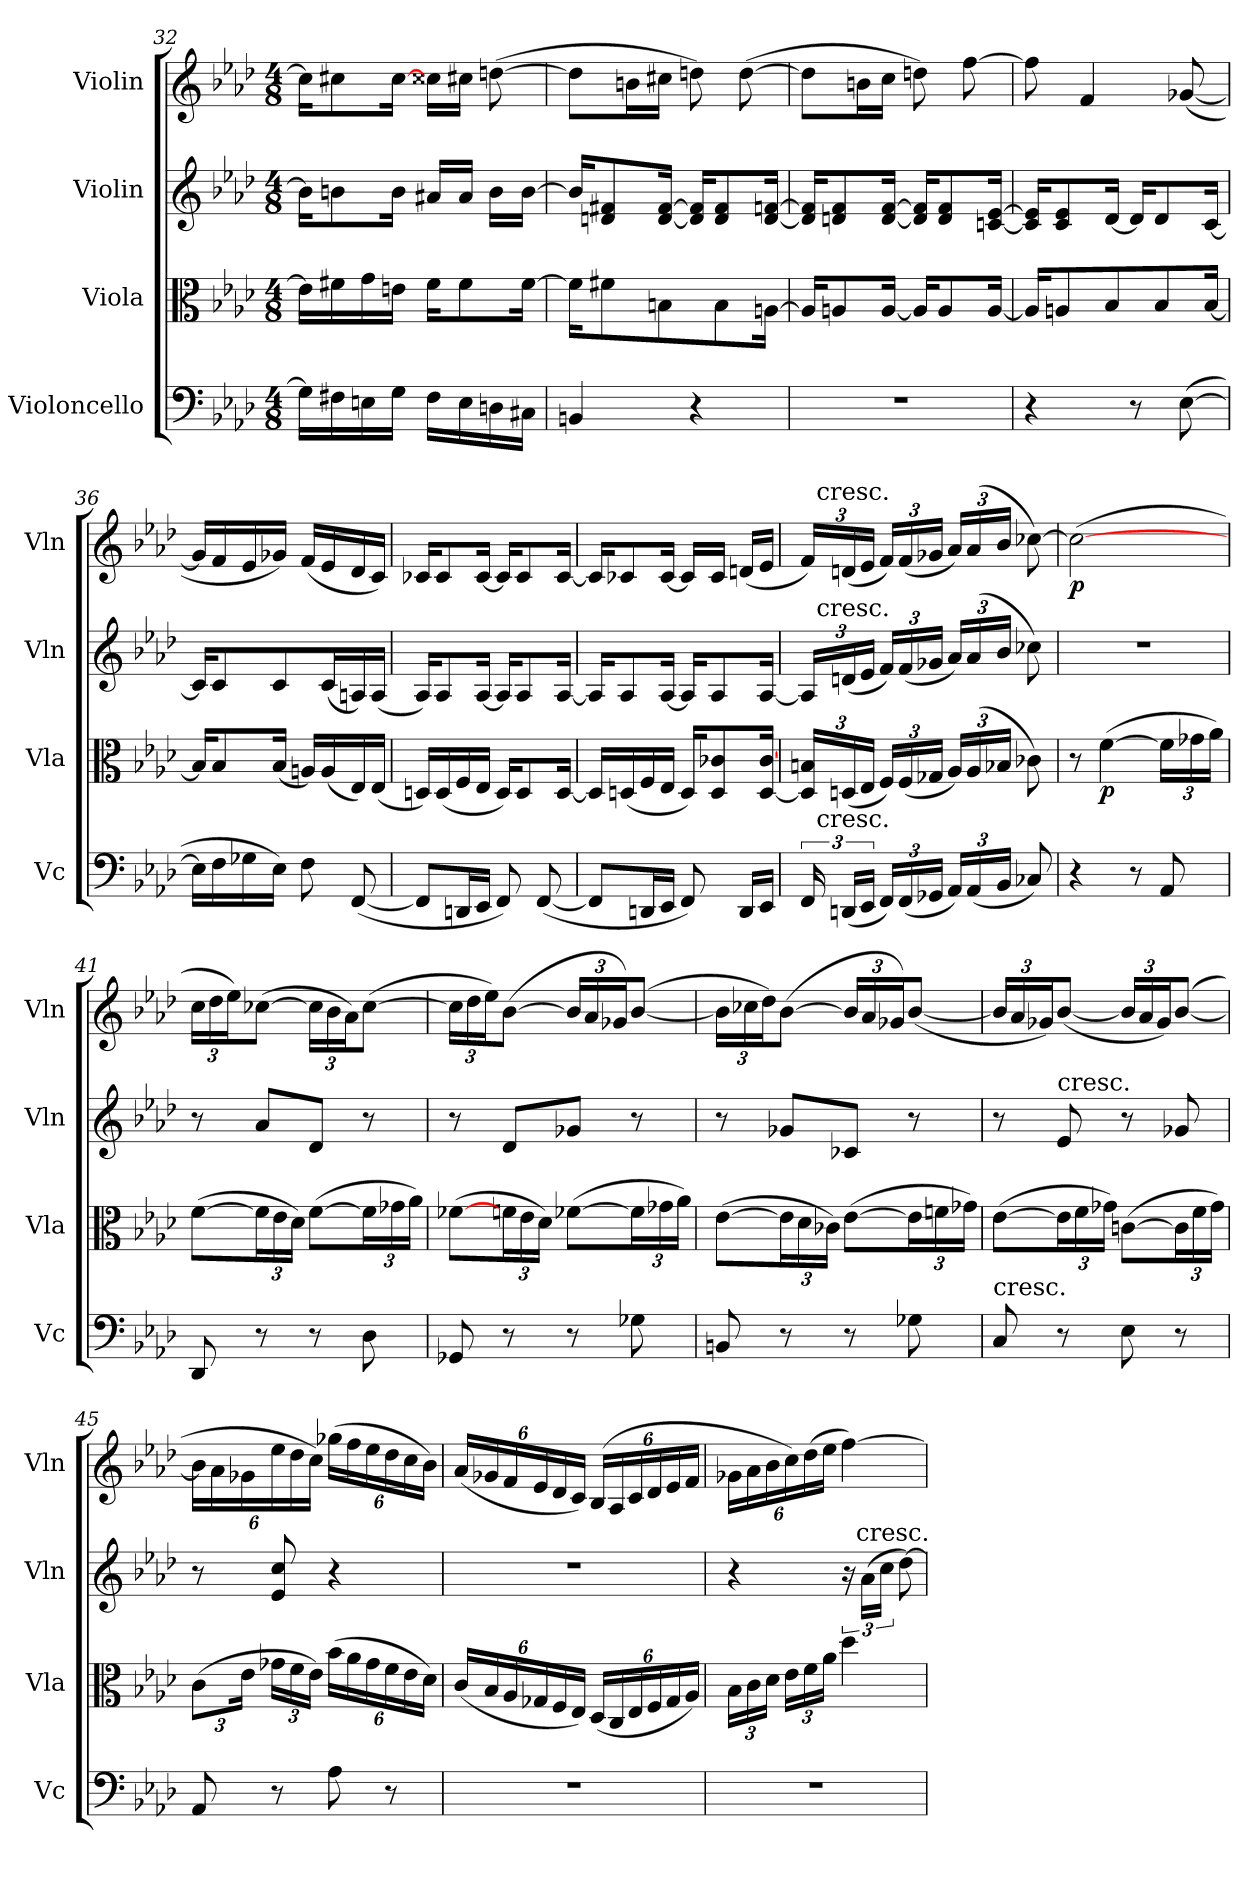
**kern	**kern	**dynam	**kern	**kern	**dynam
*part4	*part3	*part3	*part2	*part1	*part1
*staff4	*staff3	*staff3	*staff2	*staff1	*staff1
*I"Violoncello	*I"Viola	*	*I"Violin	*I"Violin	*
*I'Vc	*I'Vla	*	*I'Vln	*I'Vln	*
*clefF4	*clefC3	*	*clefG2	*clefG2	*
*k[b-e-a-d-]	*k[b-e-a-d-]	*	*k[b-e-a-d-]	*k[b-e-a-d-]	*
*M4/8	*M4/8	*	*M4/8	*M4/8	*
=32	=32	=32	=32	=32	=32
16G\LL]	16e\LL]	.	16b\KL]	16cc#\KL]	.
16F#X\	16f#X\	.	8bn\	8cc#X\	.
16En\	16g\	.	.	.	.
16G\JJ	16en\JJ	.	16b\Jk	[16cc#\Jk	.
16F#\LL	16f#\KL	.	16a#X/LL	16cc##X\LL	.
16E\	8f#\	.	16a#/JJ	16cc#X\JJ	.
16Dn\	.	.	16b\LL	([8ddn\	.
16C#X\JJ	[16f#\Jk	.	[16b\JJ	.	.
=33	=33	=33	=33	=33	=33
4BBn/	16f#\KL]	.	16b/KL]	8dd\L]	.
.	8f#X\	.	8dn/ 8f#X/	.	.
.	.	.	.	16bn\L	.
.	8Bn\	.	[16d/ [16f#/Jk	16cc#X\JJ	.
4r	.	.	16d]/ 16f#]/KL	8ddn\)	.
.	8B\	.	8d/ 8f#/	.	.
.	.	.	.	([8dd\	.
.	[16An\Jk	.	[16d/ [16fn/Jk	.	.
=34	=34	=34	=34	=34	=34
2r	16A/KL]	.	16d]/ 16f]/KL	8dd\L]	.
.	8An/	.	8dn/ 8f/	.	.
.	.	.	.	16bn\L	.
.	[16A/Jk	.	[16d/ [16f/Jk	16cc\JJ	.
.	16A/KL]	.	16d]/ 16f]/KL	8ddn\)	.
.	8A/	.	8d/ 8f/	.	.
.	.	.	.	[8ff\	.
.	[16A/Jk	.	[16cn/ [16e-/Jk	.	.
=35	=35	=35	=35	=35	=35
4r	16A/KL]	.	16c]/ 16e-]/KL	8ff\]	.
.	8An/	.	8c/ 8e-/	.	.
.	.	.	.	4f/	.
.	8B-/	.	[16d-/Jk	.	.
8r	.	.	16d-/KL]	.	.
.	8B-/	.	8d-/	.	.
([8E-\	.	.	.	([8g-X/	.
.	[16B-/Jk	.	[16c/Jk	.	.
=36	=36	=36	=36	=36	=36
16E-\LL]	16B-/KL]	.	16c/KL]	16g-/LL]	.
16F\	8B-/	.	8c/	16f/	.
16G-X\	.	.	.	16e-/	.
16E-\JJ)	(16B-/Jk	.	8c/	16g-X/JJ)	.
8F\	16An/LL)	.	.	(16f/LL	.
.	(16A/	.	(16c/L	16e-/	.
([8FF/	16E-/)	.	16An/)	16d-/	.
.	(16E-/JJ	.	(16A/JJ	16c/JJ)	.
=37	=37	=37	=37	=37	=37
8FF/L]	16Dn/LL)	.	16A-/KL)	16c-X/KL	.
.	(16D/	.	8A-/	8c-/	.
16DDn/L	16F/	.	.	.	.
16EE-/JJ	16E-/JJ	.	[16A-/Jk	[16c-/Jk	.
8FF/)	16D/KL)	.	16A-/KL]	16c-/KL]	.
.	8D/	.	8A-/	8c-/	.
([8FF/	.	.	.	.	.
.	[16D/Jk	.	[16A-/Jk	[16c-/Jk	.
=38	=38	=38	=38	=38	=38
8FF/L]	16D/LL]	.	16A-/KL]	16c-/KL]	.
.	(16Dn/	.	8A-/	8c-X/	.
16DDn/L	16F/	.	.	.	.
16EE-/JJ	16E-/JJ	.	[16A-/Jk	[16c-/Jk	.
8FF/)	16D/KL)	.	16A-/KL]	16c-/LL]	.
.	8D/ 8c-X/	.	8A-/	16c-/JJ	.
16DD/LL	.	.	.	(16dn/LL	.
16EE-/JJ	[16D/ [16c-/Jk	.	[16A-/Jk	16e-/JJ	.
=39	=39	=39	=39	=39	=39
24FF/	24D]/ 24Bn/LL	.	24A-/LL]	24f/LL)	.
!	!	!	!	!LO:TX:t=cresc.	!
!	!	!	!LO:TX:t=cresc.	!	!
!LO:TX:t=cresc.	!	!	!	!	!
(24DDn/LL	(24Dn/	.	(24dn/	(24dn/	.
24EE-/JJ	24E-/JJ	.	24e-/JJ	24e-/JJ	.
24FF/LL)	24F/LL)	.	24f/LL)	24f/LL)	.
(24FF/	(24F/	.	(24f/	(24f/	.
24GG-X/JJ	24G-X/JJ	.	24g-X/JJ	24g-X/JJ	.
24AA-/LL)	24A-/LL)	.	24a-/LL)	24a-/LL)	.
(24AA-/	(24A-/	.	(24a-/	(24a-/	.
24BB-/JJ	24B-X/JJ	.	24b-/JJ	24b-/JJ	.
8C-X/)	8c-X\)	.	8cc-X\)	[8cc-X\)	.
=40	=40	=40	=40	=40	=40
4r	8r	.	2r	(2cc-\_	p
.	([4f\	p	.	.	.
8r	.	.	.	.	.
8AA-/	24f\LL]	.	.	.	.
.	24g-X\	.	.	.	.
.	24a-\JJ)	.	.	.	.
=41	=41	=41	=41	=41	=41
*	*	*	*	*MM84	*
8DD-/	([8f\L	.	8r	24cc\LL	.
.	.	.	.	24dd-\	.
.	.	.	.	24ee-\J)	.
8r	24f\L]	.	8a-/L	([8cc-X\J	.
.	24e-\	.	.	.	.
.	24d-\JJ)	.	.	.	.
8r	([8f\L	.	8d-/J	24cc-\LL]	.
.	.	.	.	24b-\	.
.	.	.	.	24a-\J)	.
8D-\	24f\L]	.	8r	([8cc-\J	.
.	24g-X\	.	.	.	.
.	24a-\JJ)	.	.	.	.
=42	=42	=42	=42	=42	=42
8GG-X/	([8f-X\L	.	8r	24cc-\LL]	.
.	.	.	.	24dd-\	.
.	.	.	.	24ee-\J)	.
8r	24fn\L	.	8d-/L	([8b-\J	.
.	24e-\	.	.	.	.
.	24d-\JJ)	.	.	.	.
8r	([8f-X\L	.	8g-X/J	24b-/LL]	.
.	.	.	.	24a-/	.
.	.	.	.	24g-X/J)	.
8G-X\	24f-\L]	.	8r	([8b-/J	.
.	24g-X\	.	.	.	.
.	24a-\JJ)	.	.	.	.
=43	=43	=43	=43	=43	=43
8BBn/	([8e-\L	.	8r	24b-\LL]	.
.	.	.	.	24cc-X\	.
.	.	.	.	24dd-\J)	.
8r	24e-\L]	.	8g-X/L	([8b-\J	.
.	24d-\	.	.	.	.
.	24c-X\JJ)	.	.	.	.
8r	([8e-\L	.	8c-X/J	24b-/LL]	.
.	.	.	.	24a-/	.
.	.	.	.	24g-X/J)	.
8G-X\	24e-\L]	.	8r	([8b-/J	.
.	24fn\	.	.	.	.
.	24g-X\JJ)	.	.	.	.
=44	=44	=44	=44	=44	=44
!LO:TX:t=cresc.	!	!	!	!	!
8C/	([8e-\L	.	8r	24b-/LL]	.
.	.	.	.	24a-/	.
.	.	.	.	24g-X/J)	.
!	!	!	!LO:TX:t=cresc.	!	!
8r	24e-\L]	.	8e-/	([8b-/J	.
.	24f\	.	.	.	.
.	24g-X\JJ)	.	.	.	.
8E-\	([8cn\L	.	8r	24b-/LL]	.
.	.	.	.	24a-/	.
.	.	.	.	24g-/J)	.
8r	24c\L]	.	8g-X/	([8b-/J	.
.	24f\	.	.	.	.
.	24g-\JJ)	.	.	.	.
=45	=45	=45	=45	=45	=45
8AA-/	(12c\L	.	8r	24b-\LL]	.
.	.	.	.	24a-\	.
.	24e-\Jk	.	.	24g-X\	.
8r	24g-X\LL	.	8e-/ 8cc/	24ee-\	.
.	24f\	.	.	24dd-\	.
.	24e-\JJ)	.	.	24cc\JJ)	.
8A-\	(24b-\LL	.	4r	(24gg-X\LL	.
.	24a-\	.	.	24ff\	.
.	24g-\	.	.	24ee-\	.
8r	24f\	.	.	24dd-\	.
.	24e-\	.	.	24cc\	.
.	24d-\JJ)	.	.	24b-\JJ)	.
=46	=46	=46	=46	=46	=46
2r	(24c/LL	.	2r	(24a-/LL	.
.	24B-/	.	.	24g-X/	.
.	24A-/	.	.	24f/	.
.	24G-X/	.	.	24e-/	.
.	24F/	.	.	24d-/	.
.	24E-/JJ)	.	.	24c/JJ)	.
.	(24D-/LL	.	.	(24B-/LL	.
.	24C/	.	.	24A-/	.
.	24E-/	.	.	24c/	.
.	24F/	.	.	24d-/	.
.	24G-/	.	.	24e-/	.
.	24A-/JJ)	.	.	24f/JJ	.
=47	=47	=47	=47	=47	=47
2r	24B-\LL	.	4r	24g-X\LL	.
.	24c\	.	.	24a-\	.
.	24d-\JJ	.	.	24b-\	.
.	24e-\LL	.	.	24cc\)	.
.	24f\	.	.	(24dd-\	.
.	24a-\JJ	.	.	24ee-\JJ	.
.	4dd-\	.	24r	[4ff\)	.
!	!	!	!LO:TX:t=cresc.	!	!
.	.	.	(24a-\LL	.	.
.	.	.	24cc\JJ	.	.
.	.	.	[8dd-\)	.	.
=	=	=	=	=	=
*-	*-	*-	*-	*-	*-
